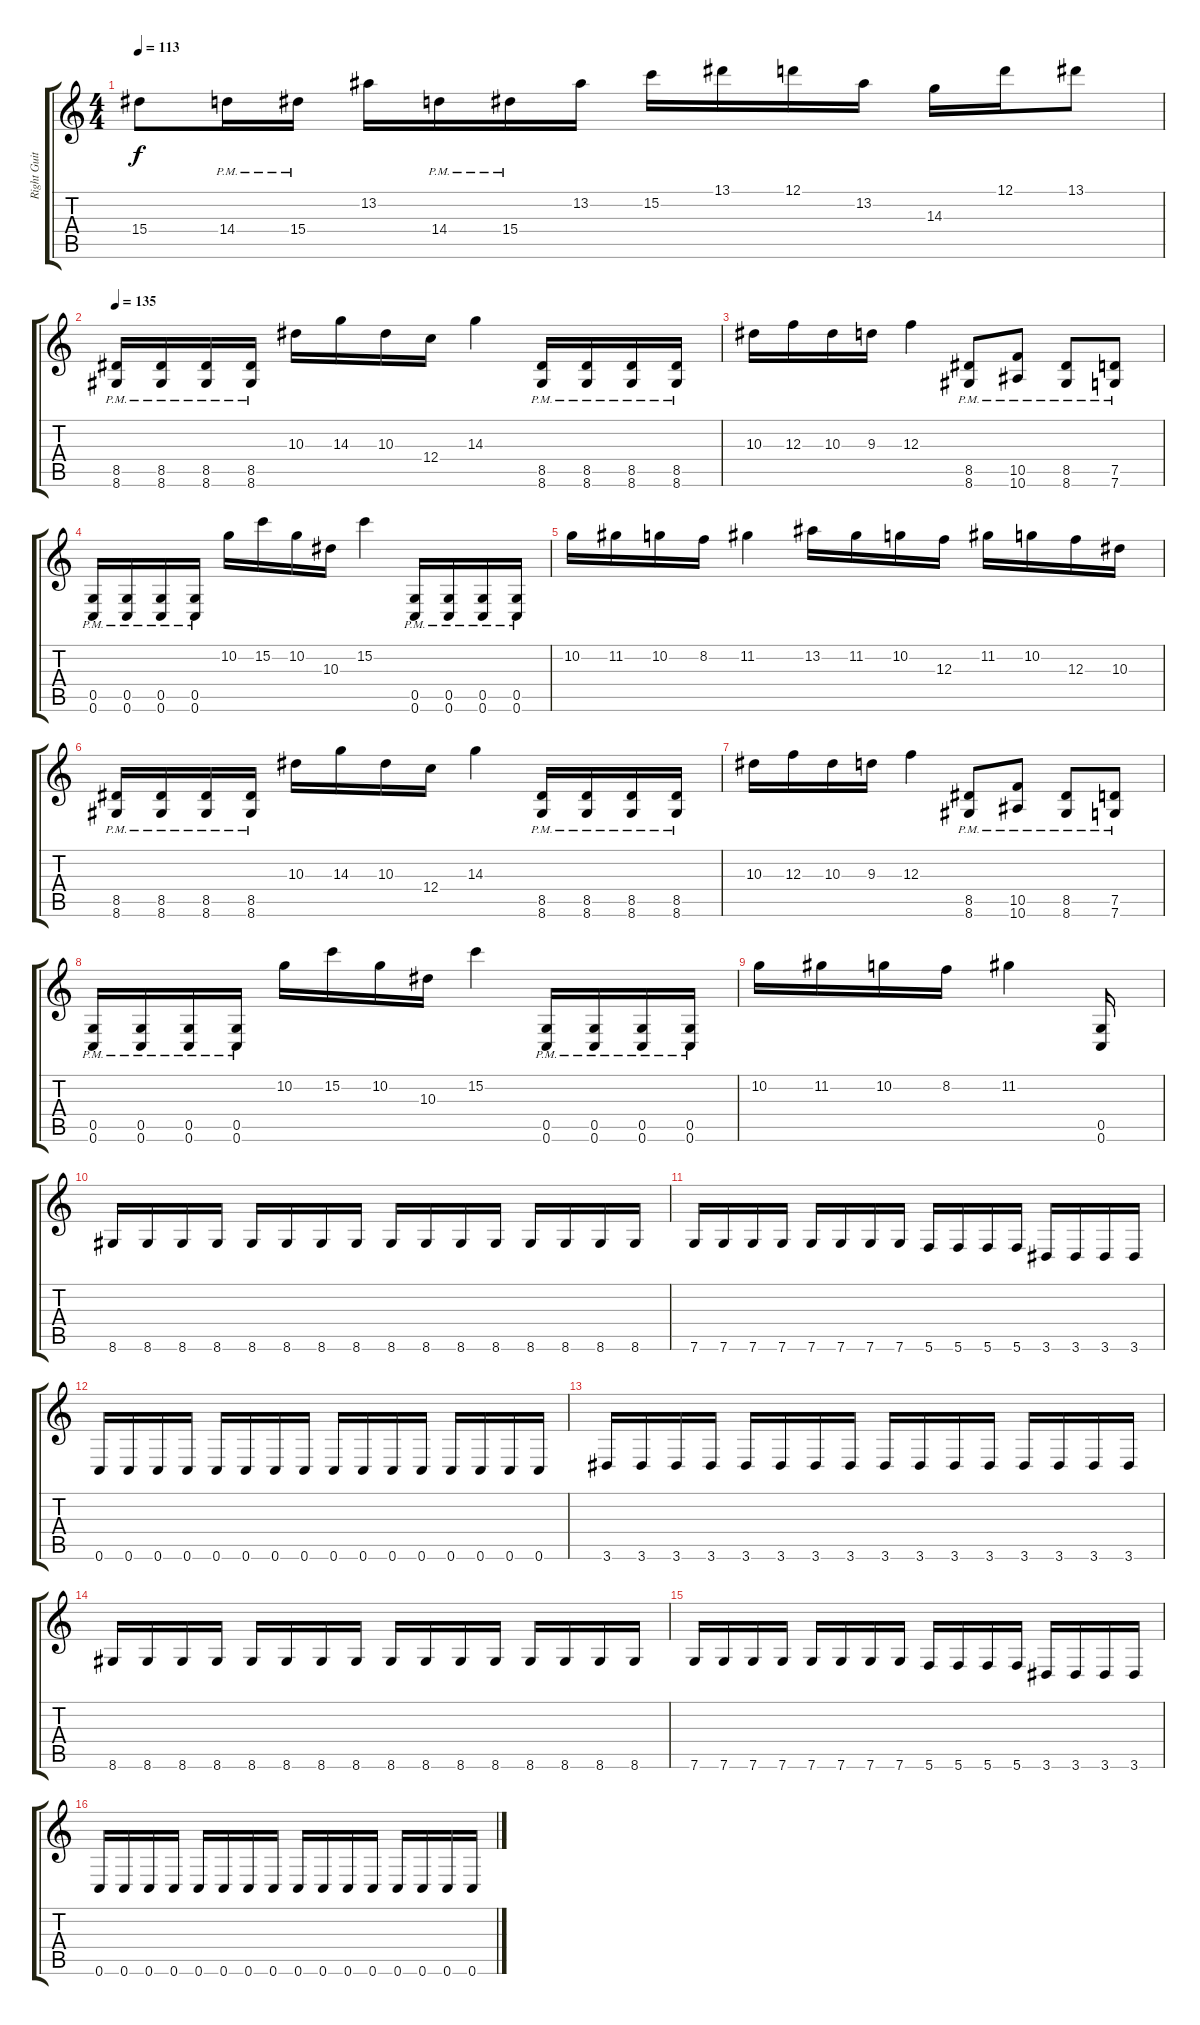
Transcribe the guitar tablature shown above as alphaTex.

\track ("Right Guitar" "Right Guit") {instrument distortionguitar}
\staff {score tabs}
\tuning (D4 A3 F3 C3 G2 C2) {hide}
\ts (4 4)
\tempo 113
\clef g2
\ks c
15.4.8{dy f} 14.4{pm}.16 15.4{pm}.16 13.2.16 14.4{pm}.16 15.4{pm}.16 13.2.16 15.2.16 13.1.16 12.1.16 13.2.16 14.3.16 12.1.16 13.1.8 |
\tempo 135
(8.5{pm} 8.6{pm}).16 (8.5{pm} 8.6{pm}).16 (8.5{pm} 8.6{pm}).16 (8.5{pm} 8.6{pm}).16 10.3.16 14.3.16 10.3.16 12.4.16 14.3.4 (8.5{pm} 8.6{pm}).16 (8.5{pm} 8.6{pm}).16 (8.5{pm} 8.6{pm}).16 (8.5{pm} 8.6{pm}).16 |
10.3.16 12.3.16 10.3.16 9.3.16 12.3.4 (8.5{pm} 8.6{pm}).8 (10.5{pm} 10.6{pm}).8 (8.5{pm} 8.6{pm}).8 (7.5{pm} 7.6{pm}).8 |
(0.5{pm} 0.6{pm}).16 (0.5{pm} 0.6{pm}).16 (0.5{pm} 0.6{pm}).16 (0.5{pm} 0.6{pm}).16 10.2.16 15.2.16 10.2.16 10.3.16 15.2.4 (0.5{pm} 0.6{pm}).16 (0.5{pm} 0.6{pm}).16 (0.5{pm} 0.6{pm}).16 (0.5{pm} 0.6{pm}).16 |
10.2.16 11.2.16 10.2.16 8.2.16 11.2.4 13.2.16 11.2.16 10.2.16 12.3.16 11.2.16 10.2.16 12.3.16 10.3.16 |
(8.5{pm} 8.6{pm}).16 (8.5{pm} 8.6{pm}).16 (8.5{pm} 8.6{pm}).16 (8.5{pm} 8.6{pm}).16 10.3.16 14.3.16 10.3.16 12.4.16 14.3.4 (8.5{pm} 8.6{pm}).16 (8.5{pm} 8.6{pm}).16 (8.5{pm} 8.6{pm}).16 (8.5{pm} 8.6{pm}).16 |
10.3.16 12.3.16 10.3.16 9.3.16 12.3.4 (8.5{pm} 8.6{pm}).8 (10.5{pm} 10.6{pm}).8 (8.5{pm} 8.6{pm}).8 (7.5{pm} 7.6{pm}).8 |
(0.5{pm} 0.6{pm}).16 (0.5{pm} 0.6{pm}).16 (0.5{pm} 0.6{pm}).16 (0.5{pm} 0.6{pm}).16 10.2.16 15.2.16 10.2.16 10.3.16 15.2.4 (0.5{pm} 0.6{pm}).16 (0.5{pm} 0.6{pm}).16 (0.5{pm} 0.6{pm}).16 (0.5{pm} 0.6{pm}).16 |
10.2.16 11.2.16 10.2.16 8.2.16 11.2.4 (0.5 0.6).16 |
8.6.16 8.6.16 8.6.16 8.6.16 8.6.16 8.6.16 8.6.16 8.6.16 8.6.16 8.6.16 8.6.16 8.6.16 8.6.16 8.6.16 8.6.16 8.6.16 |
7.6.16 7.6.16 7.6.16 7.6.16 7.6.16 7.6.16 7.6.16 7.6.16 5.6.16 5.6.16 5.6.16 5.6.16 3.6.16 3.6.16 3.6.16 3.6.16 |
0.6.16 0.6.16 0.6.16 0.6.16 0.6.16 0.6.16 0.6.16 0.6.16 0.6.16 0.6.16 0.6.16 0.6.16 0.6.16 0.6.16 0.6.16 0.6.16 |
3.6.16 3.6.16 3.6.16 3.6.16 3.6.16 3.6.16 3.6.16 3.6.16 3.6.16 3.6.16 3.6.16 3.6.16 3.6.16 3.6.16 3.6.16 3.6.16 |
8.6.16 8.6.16 8.6.16 8.6.16 8.6.16 8.6.16 8.6.16 8.6.16 8.6.16 8.6.16 8.6.16 8.6.16 8.6.16 8.6.16 8.6.16 8.6.16 |
7.6.16 7.6.16 7.6.16 7.6.16 7.6.16 7.6.16 7.6.16 7.6.16 5.6.16 5.6.16 5.6.16 5.6.16 3.6.16 3.6.16 3.6.16 3.6.16 |
0.6.16 0.6.16 0.6.16 0.6.16 0.6.16 0.6.16 0.6.16 0.6.16 0.6.16 0.6.16 0.6.16 0.6.16 0.6.16 0.6.16 0.6.16 0.6.16
